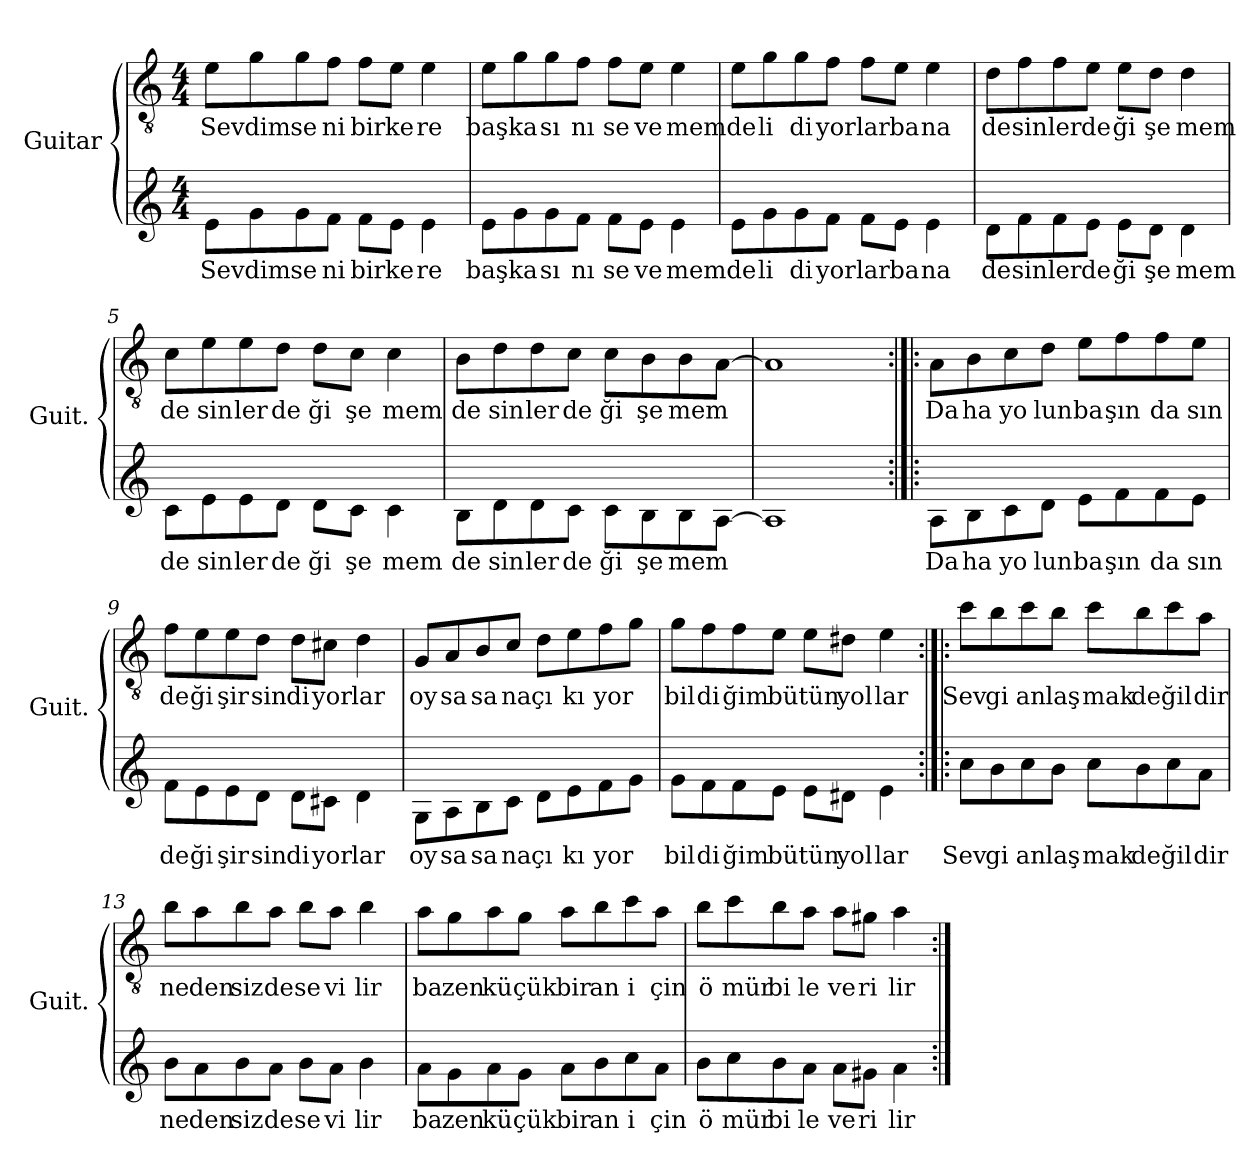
**kern	**text	**kern	**text
*part1	*part1	*part1	*part1
*staff2	*staff2	*staff1	*staff1
*I"Guitar	*	*	*
*I'Guit.	*	*	*
*stria6	*	*	*
*	*	*clefGv2	*
*k[]	*	*k[]	*
*M4/4	*	*M4/4	*
*MM106	*	*MM106	*
=1	=1	=1	=1
!	!LO:LY:b	!	!LO:LY:b
8e\L	Sev	8e\L	Sev
!	!LO:LY:b	!	!LO:LY:b
8g\	dim	8g\	dim
!	!LO:LY:b	!	!LO:LY:b
8g\	se	8g\	se
!	!LO:LY:b	!	!LO:LY:b
8f\J	ni	8f\J	ni
!	!LO:LY:b	!	!LO:LY:b
8f\L	bir	8f\L	bir
!	!LO:LY:b	!	!LO:LY:b
8e\J	ke	8e\J	ke
!	!LO:LY:b	!	!LO:LY:b
4e\	re	4e\	re
=2	=2	=2	=2
!	!LO:LY:b	!	!LO:LY:b
8e\L	baş	8e\L	baş
!	!LO:LY:b	!	!LO:LY:b
8g\	ka	8g\	ka
!	!LO:LY:b	!	!LO:LY:b
8g\	sı	8g\	sı
!	!LO:LY:b	!	!LO:LY:b
8f\J	nı	8f\J	nı
!	!LO:LY:b	!	!LO:LY:b
8f\L	se	8f\L	se
!	!LO:LY:b	!	!LO:LY:b
8e\J	ve	8e\J	ve
!	!LO:LY:b	!	!LO:LY:b
4e\	mem	4e\	mem
=3	=3	=3	=3
!	!LO:LY:b	!	!LO:LY:b
8e\L	de	8e\L	de
!	!LO:LY:b	!	!LO:LY:b
8g\	li	8g\	li
!	!LO:LY:b	!	!LO:LY:b
8g\	di	8g\	di
!	!LO:LY:b	!	!LO:LY:b
8f\J	yor	8f\J	yor
!	!LO:LY:b	!	!LO:LY:b
8f\L	lar	8f\L	lar
!	!LO:LY:b	!	!LO:LY:b
8e\J	ba	8e\J	ba
!	!LO:LY:b	!	!LO:LY:b
4e\	na	4e\	na
!!LO:LB:g=z
=4	=4	=4	=4
!	!LO:LY:b	!	!LO:LY:b
8d\L	de	8d\L	de
!	!LO:LY:b	!	!LO:LY:b
8f\	sin	8f\	sin
!	!LO:LY:b	!	!LO:LY:b
8f\	ler	8f\	ler
!	!LO:LY:b	!	!LO:LY:b
8e\J	de	8e\J	de
!	!LO:LY:b	!	!LO:LY:b
8e\L	ği	8e\L	ği
!	!LO:LY:b	!	!LO:LY:b
8d\J	şe	8d\J	şe
!	!LO:LY:b	!	!LO:LY:b
4d\	mem	4d\	mem
=5	=5	=5	=5
!	!LO:LY:b	!	!LO:LY:b
8c\L	de	8c\L	de
!	!LO:LY:b	!	!LO:LY:b
8e\	sin	8e\	sin
!	!LO:LY:b	!	!LO:LY:b
8e\	ler	8e\	ler
!	!LO:LY:b	!	!LO:LY:b
8d\J	de	8d\J	de
!	!LO:LY:b	!	!LO:LY:b
8d\L	ği	8d\L	ği
!	!LO:LY:b	!	!LO:LY:b
8c\J	şe	8c\J	şe
!	!LO:LY:b	!	!LO:LY:b
4c\	mem	4c\	mem
=6	=6	=6	=6
!	!LO:LY:b	!	!LO:LY:b
8B\L	de	8B\L	de
!	!LO:LY:b	!	!LO:LY:b
8d\	sin	8d\	sin
!	!LO:LY:b	!	!LO:LY:b
8d\	ler	8d\	ler
!	!LO:LY:b	!	!LO:LY:b
8c\J	de	8c\J	de
!	!LO:LY:b	!	!LO:LY:b
8c\L	ği	8c\L	ği
!	!LO:LY:b	!	!LO:LY:b
8B\	şe	8B\	şe
!	!LO:LY:b	!	!LO:LY:b
8B\	mem	8B\	mem
[8A\J	.	[8A\J	.
=7	=7	=7	=7
1A]	.	1A]	.
!!LO:LB:g=z
=8:|!|:	=8:|!|:	=8:|!|:	=8:|!|:
!	!LO:LY:b	!	!LO:LY:b
8A\L	Da	8A\L	Da
!	!LO:LY:b	!	!LO:LY:b
8B\	ha	8B\	ha
!	!LO:LY:b	!	!LO:LY:b
8c\	yo	8c\	yo
!	!LO:LY:b	!	!LO:LY:b
8d\J	lun	8d\J	lun
!	!LO:LY:b	!	!LO:LY:b
8e\L	ba	8e\L	ba
!	!LO:LY:b	!	!LO:LY:b
8f\	şın	8f\	şın
!	!LO:LY:b	!	!LO:LY:b
8f\	da	8f\	da
!	!LO:LY:b	!	!LO:LY:b
8e\J	sın	8e\J	sın
=9	=9	=9	=9
!	!LO:LY:b	!	!LO:LY:b
8f\L	de	8f\L	de
!	!LO:LY:b	!	!LO:LY:b
8e\	ği	8e\	ği
!	!LO:LY:b	!	!LO:LY:b
8e\	şir	8e\	şir
!	!LO:LY:b	!	!LO:LY:b
8d\J	sin	8d\J	sin
!	!LO:LY:b	!	!LO:LY:b
8d\L	di	8d\L	di
!	!LO:LY:b	!	!LO:LY:b
8c#\J	yor	8c#X\J	yor
!	!LO:LY:b	!	!LO:LY:b
4d\	lar	4d\	lar
=10	=10	=10	=10
!	!LO:LY:b	!	!LO:LY:b
8G\L	oy	8G/L	oy
!	!LO:LY:b	!	!LO:LY:b
8A\	sa	8A/	sa
!	!LO:LY:b	!	!LO:LY:b
8B\	sa	8B/	sa
!	!LO:LY:b	!	!LO:LY:b
8c\J	na	8c/J	na
!	!LO:LY:b	!	!LO:LY:b
8d\L	çı	8d\L	çı
!	!LO:LY:b	!	!LO:LY:b
8e\	kı	8e\	kı
!	!LO:LY:b	!	!LO:LY:b
8f\	yor	8f\	yor
8g\J	.	8g\J	.
=11	=11	=11	=11
!	!LO:LY:b	!	!LO:LY:b
8g\L	bil	8g\L	bil
!	!LO:LY:b	!	!LO:LY:b
8f\	di	8f\	di
!	!LO:LY:b	!	!LO:LY:b
8f\	ğim	8f\	ğim
!	!LO:LY:b	!	!LO:LY:b
8e\J	bü	8e\J	bü
!	!LO:LY:b	!	!LO:LY:b
8e\L	tün	8e\L	tün
!	!LO:LY:b	!	!LO:LY:b
8d#\J	yol	8d#X\J	yol
!	!LO:LY:b	!	!LO:LY:b
4e\	lar	4e\	lar
!!LO:LB:g=z
=12:|!|:	=12:|!|:	=12:|!|:	=12:|!|:
!	!LO:LY:b	!	!LO:LY:b
8cc\L	Sev	8cc\L	Sev
!	!LO:LY:b	!	!LO:LY:b
8b\	gi	8b\	gi
!	!LO:LY:b	!	!LO:LY:b
8cc\	an	8cc\	an
!	!LO:LY:b	!	!LO:LY:b
8b\J	laş	8b\J	laş
!	!LO:LY:b	!	!LO:LY:b
8cc\L	mak	8cc\L	mak
!	!LO:LY:b	!	!LO:LY:b
8b\	de	8b\	de
!	!LO:LY:b	!	!LO:LY:b
8cc\	ğil	8cc\	ğil
!	!LO:LY:b	!	!LO:LY:b
8a\J	dir	8a\J	dir
=13	=13	=13	=13
!	!LO:LY:b	!	!LO:LY:b
8b\L	ne	8b\L	ne
!	!LO:LY:b	!	!LO:LY:b
8a\	den	8a\	den
!	!LO:LY:b	!	!LO:LY:b
8b\	siz	8b\	siz
!	!LO:LY:b	!	!LO:LY:b
8a\J	de	8a\J	de
!	!LO:LY:b	!	!LO:LY:b
8b\L	se	8b\L	se
!	!LO:LY:b	!	!LO:LY:b
8a\J	vi	8a\J	vi
!	!LO:LY:b	!	!LO:LY:b
4b\	lir	4b\	lir
=14	=14	=14	=14
!	!LO:LY:b	!	!LO:LY:b
8a\L	ba	8a\L	ba
!	!LO:LY:b	!	!LO:LY:b
8g\	zen	8g\	zen
!	!LO:LY:b	!	!LO:LY:b
8a\	kü	8a\	kü
!	!LO:LY:b	!	!LO:LY:b
8g\J	çük	8g\J	çük
!	!LO:LY:b	!	!LO:LY:b
8a\L	bir	8a\L	bir
!	!LO:LY:b	!	!LO:LY:b
8b\	an	8b\	an
!	!LO:LY:b	!	!LO:LY:b
8cc\	i	8cc\	i
!	!LO:LY:b	!	!LO:LY:b
8a\J	çin	8a\J	çin
=15	=15	=15	=15
!	!LO:LY:b	!	!LO:LY:b
8b\L	ö	8b\L	ö
!	!LO:LY:b	!	!LO:LY:b
8cc\	mür	8cc\	mür
!	!LO:LY:b	!	!LO:LY:b
8b\	bi	8b\	bi
!	!LO:LY:b	!	!LO:LY:b
8a\J	le	8a\J	le
!	!LO:LY:b	!	!LO:LY:b
8a\L	ve	8a\L	ve
!	!LO:LY:b	!	!LO:LY:b
8g#\J	ri	8g#X\J	ri
!	!LO:LY:b	!	!LO:LY:b
4a\	lir	4a\	lir
=:|!	=:|!	=:|!	=:|!
*-	*-	*-	*-
